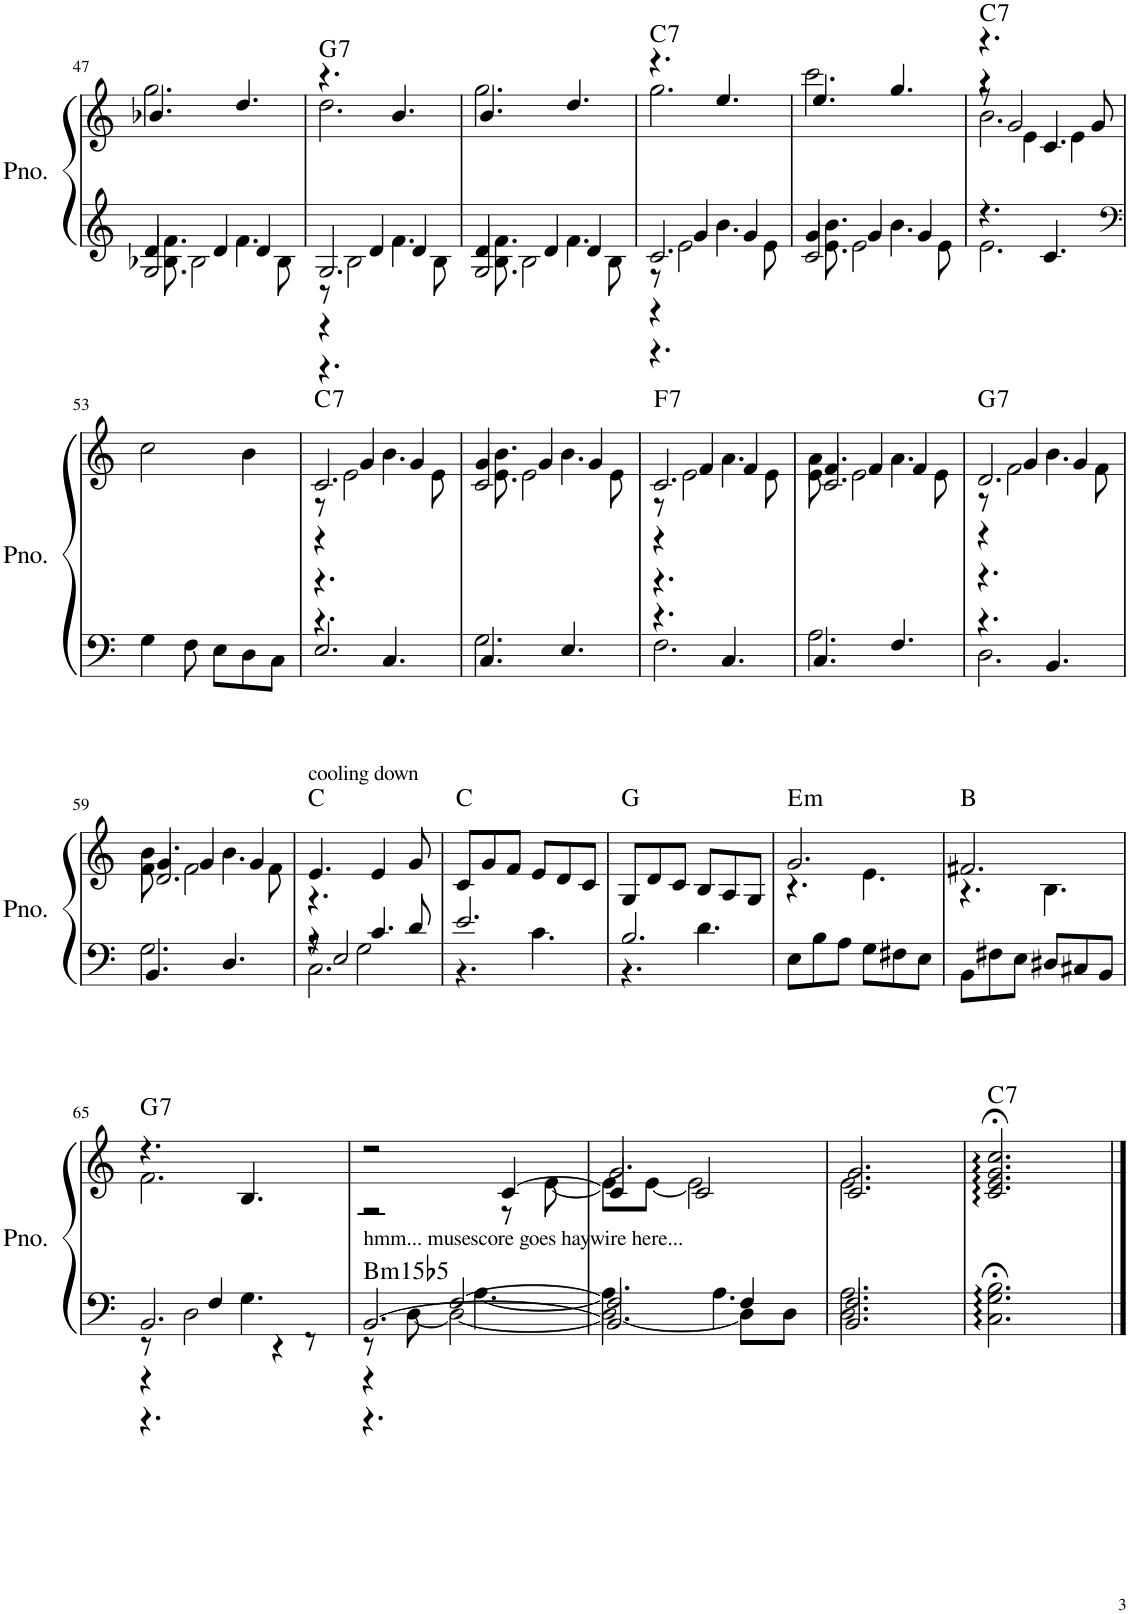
**kern	**kern	**harte
*part1	*part1	*part1
*staff2	*staff1	*
*I"Piano	*	*
*I'Pno.	*	*
!!LO:PB:g=z
*clefG2	*clefG2	*
*k[]	*k[]	*
*M6/8	*M6/8	*
=47	=47	=47
*^	*^	*
*	*^	*	*	*
*	*	*^	*	*	*
2.G/	8B-X\	4d/	4.f\	4.b-X/	2.gg\	.
.	2B-\	.	.	.	.	.
.	.	4d/	.	.	.	.
.	.	.	4.f\	4.dd/	.	.
.	.	4d/	.	.	.	.
.	8B-\	.	.	.	.	.
=48	=48	=48	=48	=48	=48	=48
!	!	!	!	!	!	!LO:H:kt=7
2.G/	8r	4r	4.r	4.r	2.dd\	G:7
.	2B\	.	.	.	.	.
.	.	4d/	.	.	.	.
.	.	.	4.f\	4.b/	.	.
.	.	4d/	.	.	.	.
.	8B\	.	.	.	.	.
=49	=49	=49	=49	=49	=49	=49
2.G/	8B\	4d/	4.f\	4.b/	2.gg\	.
.	2B\	.	.	.	.	.
.	.	4d/	.	.	.	.
.	.	.	4.f\	4.dd/	.	.
.	.	4d/	.	.	.	.
.	8B\	.	.	.	.	.
=50	=50	=50	=50	=50	=50	=50
!	!	!	!	!	!	!LO:H:kt=7
2.c/	8r	4r	4.r	4.r	2.gg\	C:7
.	2e\	.	.	.	.	.
.	.	4g/	.	.	.	.
.	.	.	4.b\	4.ee/	.	.
.	.	4g/	.	.	.	.
.	8e\	.	.	.	.	.
=51	=51	=51	=51	=51	=51	=51
2.c/	8e\	4g/	4.b\	4.ee/	2.ccc\	.
.	2e\	.	.	.	.	.
.	.	4g/	.	.	.	.
.	.	.	4.b\	4.gg/	.	.
.	.	4g/	.	.	.	.
.	8e\	.	.	.	.	.
*	*v	*v	*v	*	*	*
=52	=52	=52	=52	=52
*	*	*^	*^	*
!	!	!	!	!	!	!LO:H:kt=7
4.r	2.e\	4.r	4r	8r	2.b\	C:7
.	.	.	.	2g/	.	.
.	.	.	4e\	.	.	.
4.c/	.	4.c/	.	.	.	.
.	.	.	4e\	.	.	.
.	.	.	.	8g/	.	.
*v	*v	*	*	*	*	*
*	*v	*v	*v	*v	*
!!LO:LB:g=z
=53	=53	=53
*clefF4	*	*
4G\	2cc\	.
8F\	.	.
8E\L	.	.
8D\	4b\	.
8C\J	.	.
=54	=54	=54
*^	*^	*
*	*	*	*^	*
*	*	*	*	*^	*
!	!	!	!	!	!	!LO:H:kt=7
4.r	2.E/	2.c/	8r	4r	4.r	C:7
.	.	.	2e\	.	.	.
.	.	.	.	4g/	.	.
4.C/	.	.	.	.	4.b\	.
.	.	.	.	4g/	.	.
.	.	.	8e\	.	.	.
=55	=55	=55	=55	=55	=55	=55
4.C/	2.G\	2.c/	8e\	4g/	4.b\	.
.	.	.	2e\	.	.	.
.	.	.	.	4g/	.	.
4.E/	.	.	.	.	4.b\	.
.	.	.	.	4g/	.	.
.	.	.	8e\	.	.	.
=56	=56	=56	=56	=56	=56	=56
!	!	!	!	!	!	!LO:H:kt=7
4.r	2.F\	2.c/	8r	4r	4.r	F:7
.	.	.	2e\	.	.	.
.	.	.	.	4f/	.	.
4.C/	.	.	.	.	4.a\	.
.	.	.	.	4f/	.	.
.	.	.	8e\	.	.	.
=57	=57	=57	=57	=57	=57	=57
4.C/	2.A\	2.c/	8e\	4f/	4.a\	.
.	.	.	2e\	.	.	.
.	.	.	.	4f/	.	.
4.F/	.	.	.	.	4.a\	.
.	.	.	.	4f/	.	.
.	.	.	8e\	.	.	.
=58	=58	=58	=58	=58	=58	=58
!	!	!	!	!	!	!LO:H:kt=7
4.r	2.D\	2.d/	8r	4r	4.r	G:7
.	.	.	2f\	.	.	.
.	.	.	.	4g/	.	.
4.BB/	.	.	.	.	4.b\	.
.	.	.	.	4g/	.	.
.	.	.	8f\	.	.	.
!!LO:LB:g=z	!!	!!	!!
=59	=59	=59	=59	=59	=59	=59
4.BB/	2.G\	2.d/	8f\	4g/	4.b\	.
.	.	.	2f\	.	.	.
.	.	.	.	4g/	.	.
4.D/	.	.	.	.	4.b\	.
.	.	.	.	4g/	.	.
.	.	.	8f\	.	.	.
*	*	*	*v	*v	*v	*
=60	=60	=60	=60	=60
*^	*^	*	*	*
!	!	!	!	!LO:TX:a:t=cooling down	!	!
*	*	*	*	*v	*v	*
4.r	4r	8r	2.C\	4.e/	C:maj
.	.	2E/	.	.	.
.	2G\	.	.	.	.
4.c/	.	.	.	4e/	.
.	.	8d/	.	8g/	.
*	*v	*v	*v	*	*
=61	=61	=61	=61
2.e/	4.r	8c/L	C:maj
.	.	8g/	.
.	.	8f/J	.
.	4.c\	8e/L	.
.	.	8d/	.
.	.	8c/J	.
=62	=62	=62	=62
2.B/	4.r	8G/L	G:maj
.	.	8d/	.
.	.	8c/J	.
.	4.d\	8B/L	.
.	.	8A/	.
.	.	8G/J	.
*v	*v	*	*
=63	=63	=63
*	*^	*
!	!	!	!LO:H:kt=m
8E\L	2.g/	4.r	E:min
8B\	.	.	.
8A\J	.	.	.
8G\L	.	4.e\	.
8F#X\	.	.	.
8E\J	.	.	.
=64	=64	=64	=64
8BB\L	2.f#X/	4.r	B:maj
8F#X\	.	.	.
8E\J	.	.	.
8D#X/L	.	4.B\	.
8C#X/	.	.	.
8BB/J	.	.	.
!!LO:LB:g=z	!!
=65	=65	=65	=65
*^	*	*	*
*	*^	*	*	*
*	*	*^	*	*	*
!	!	!	!	!	!	!LO:H:kt=7
2.BB/	8r	4r	4.r	4.r	2.f\	G:7
.	2D\	.	.	.	.	.
.	.	4F/	.	.	.	.
.	.	.	4.G\	4.B/	.	.
.	.	4r	.	.	.	.
.	8r	.	.	.	.	.
=66	=66	=66	=66	=66	=66	=66
!LO:TX:a:t=hmm... musescore goes haywire here...	!	!	!	!	!	!LO:H:kt=m15
[2.BB/	8r	4r	4.r	2r	2r	B:(b3,b5)
.	[8D\	.	.	.	.	.
.	2D\_	[2F/	.	.	.	.
.	.	.	[4.A\	.	.	.
.	.	.	.	[4c/	8r	.
.	.	.	.	.	[8e\	.
=67	=67	=67	=67	=67	=67	=67
*	*	*	*	*	*^	*
2.BB/]	2D\_	2F/]	4.A\]	4c/]	8e\L]	2.g/	.
.	.	.	.	.	[8e\J	.	.
.	.	.	.	2c/	2e\]	.	.
.	.	.	4.A\	.	.	.	.
.	8D\L]	4F/	.	.	.	.	.
.	8D\J	.	.	.	.	.	.
=68	=68	=68	=68	=68	=68	=68	=68
2.BB/	2.D\	2.F/	2.A\	2.c/	2.e\	2.g/	.
=69	=69	=69	=69	=69	=69	=69	=69
!	!	!	!	!	!	!	!LO:H:kt=7
*v	*v	*v	*v	*	*	*	*
*	*v	*v	*v	*
2.C\:;< 2.G\:;< 2.B\:;<	2.c/:;< 2.e/:;< 2.g/:;< 2.cc/:;<	C:7
==	==	==
*-	*-	*-
